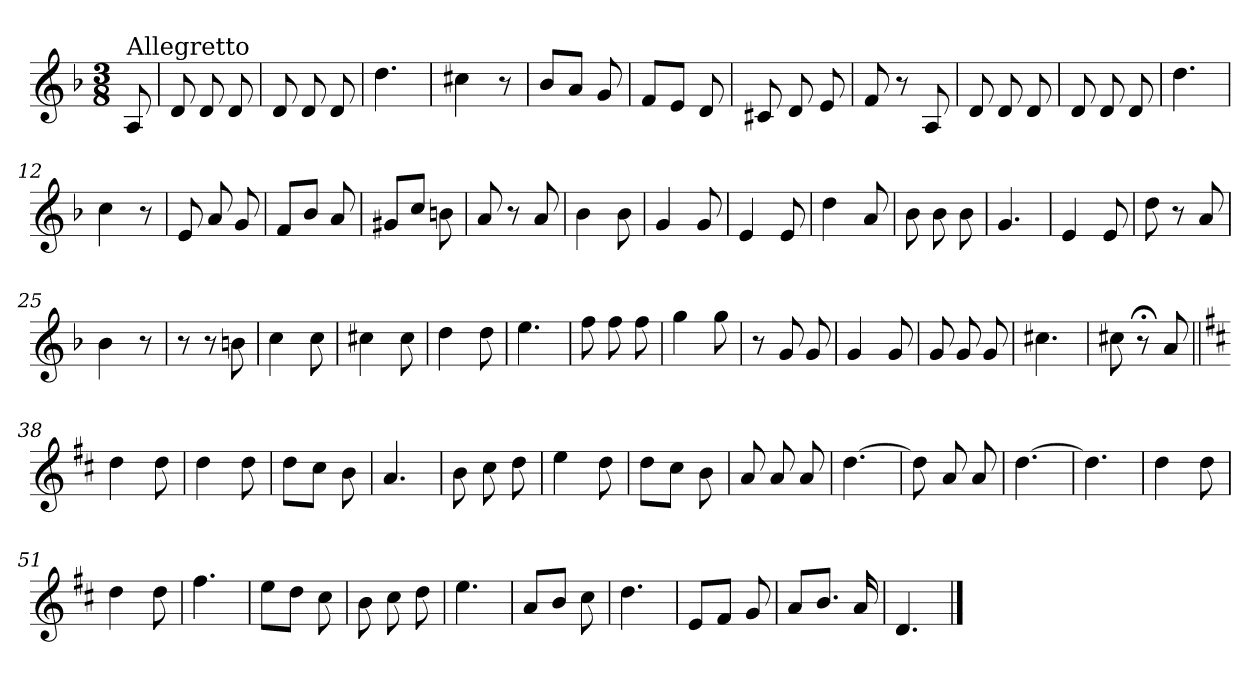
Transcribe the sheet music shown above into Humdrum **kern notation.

**kern
*part1
*staff1
*clefG2
*k[b-]
*d:
*M3/8
=
!LO:TX:a:t=Allegretto
8A/
=1
8d/
8d/
8d/
=2
8d/
8d/
8d/
=3
4.dd\
=4
4cc#X\
8r
=5
8b-/L
8a/J
8g/
=6
8f/L
8e/J
8d/
=7
8c#X/
8d/
8e/
=8
8f/
8r
8A/
=9
8d/
8d/
8d/
!!LO:LB:g=z
=10
8d/
8d/
8d/
=11
4.dd\
=12
4cc\
8r
=13
8e/
8a/
8g/
=14
8f/L
8b-/J
8a/
=15
8g#X/L
8cc/J
8bn\
=16
8a/
8r
8a/
=17
4b-\
8b-\
=18
4g/
8g/
=19
4e/
8e/
=20
4dd\
8a/
=21
8b-\
8b-\
8b-\
!!LO:LB:g=z
=22
4.g/
=23
4e/
8e/
=24
8dd\
8r
8a/
=25
4b-\
8r
=26
8r
8r
8bn\
=27
4cc\
8cc\
=28
4cc#X\
8cc#\
=29
4dd\
8dd\
=30
4.ee\
=31
8ff\
8ff\
8ff\
=32
4gg\
8gg\
=33
8r
8g/
8g/
=34
4g/
8g/
!!LO:LB:g=z
=35
8g/
8g/
8g/
=36
4.cc#X\
=37
8cc#X\
8r;<
8a/
=38||
*k[f#c#]
4dd\
8dd\
=39
4dd\
8dd\
=40
8dd\L
8cc#\J
8b\
=41
4.a/
=42
8b\
8cc#\
8dd\
=43
4ee\
8dd\
=44
8dd\L
8cc#\J
8b\
=45
8a/
8a/
8a/
=46
[4.dd\
!!LO:LB:g=z
=47
8dd\]
8a/
8a/
=48
[4.dd\
=49
4.dd\]
=50
4dd\
8dd\
=51
4dd\
8dd\
=52
4.ff#\
=53
8ee\L
8dd\J
8cc#\
=54
8b\
8cc#\
8dd\
=55
4.ee\
=56
8a/L
8b/J
8cc#\
=57
4.dd\
=58
8e/L
8f#/J
8g/
=59
8a/L
8.b/J
16a/
!!LO:LB:g=z
=60
4.d/
==
*-
